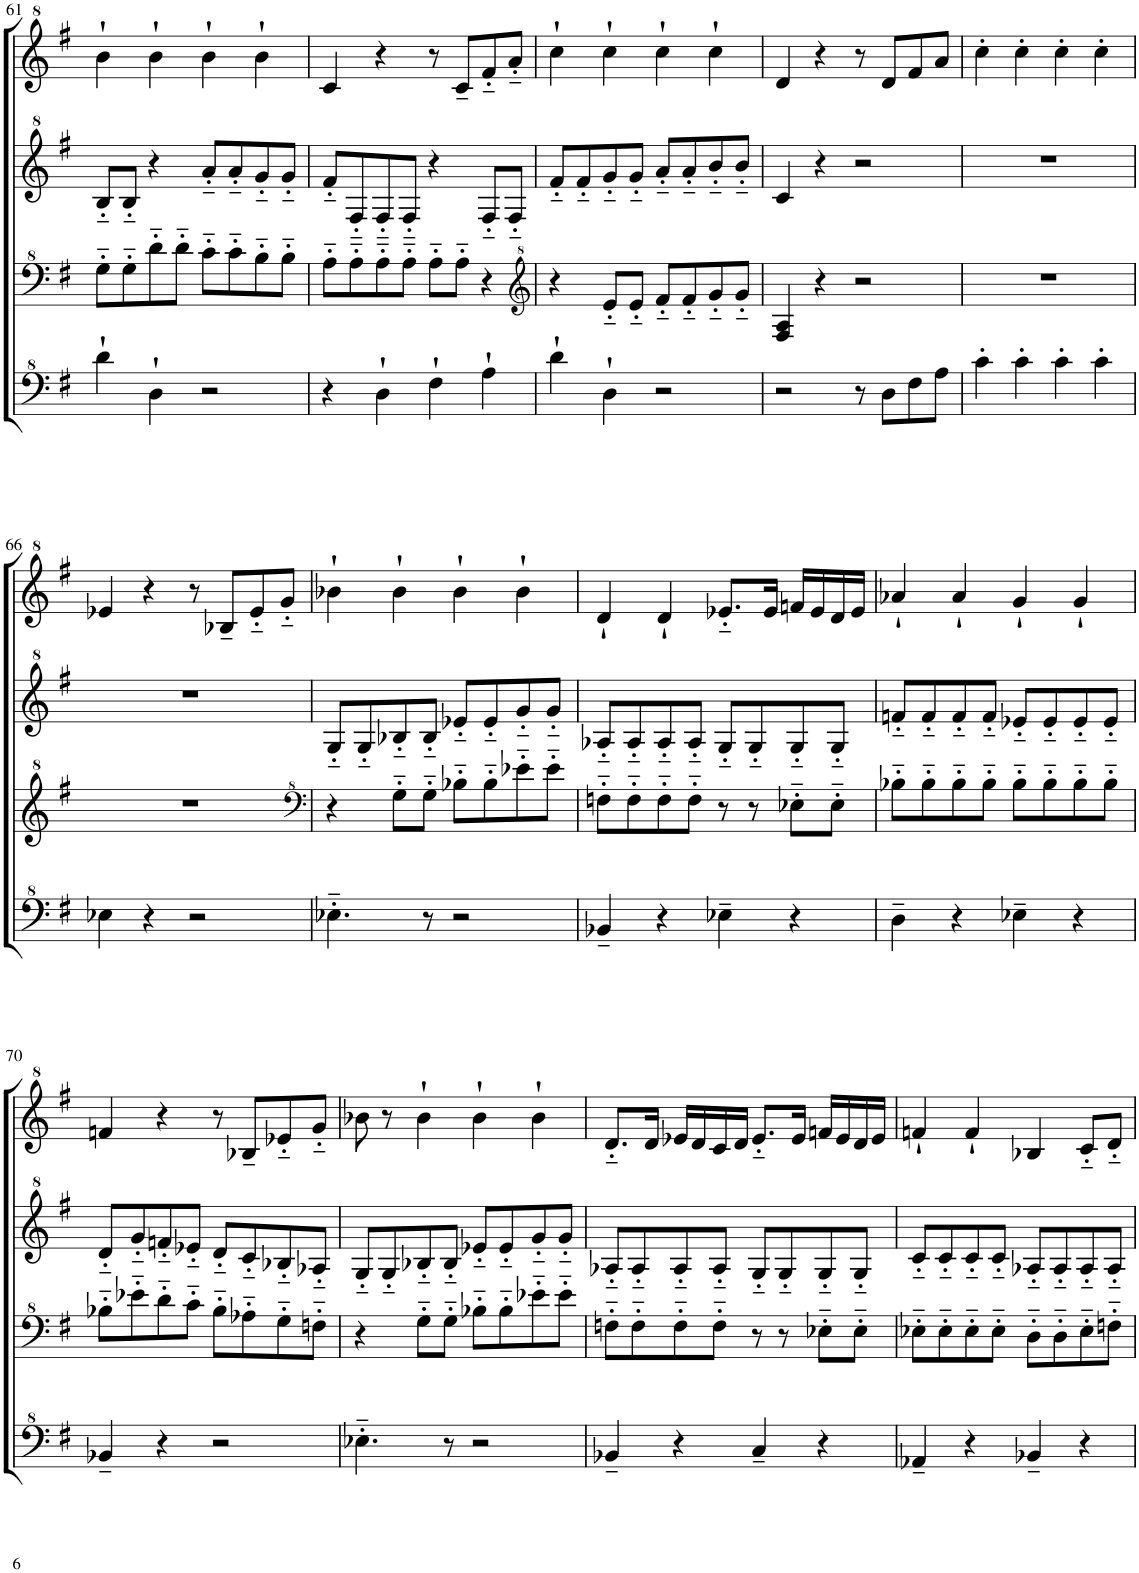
**kern	**kern	**kern	**kern
*part1	*part1	*part1	*part1
*staff4	*staff3	*staff2	*staff1
*I"Model III	*	*	*
!!LO:PB:g=z
*clefF^4	*clefF^4	*clefG^2	*clefG^2
*k[f#]	*k[f#]	*k[f#]	*k[f#]
*M2/2	*M2/2	*M2/2	*M2/2
*met(c|)	*met(c|)	*met(c|)	*met(c|)
=61	=61	=61	=61
4dd`\	8g'~\L	8b'~/L	4bb`\
.	8g'~\	8b'~/J	.
4d`\	8dd'~\	4r	4bb`\
.	8dd'~\J	.	.
2r	8cc'~\L	8aa'~/L	4bb`\
.	8cc'~\	8aa'~/	.
.	8b'~\	8gg'~/	4bb`\
.	8b'~\J	8gg'~/J	.
=62	=62	=62	=62
4r	8a'~\L	8ff#'~/L	4cc/
.	8a'~\	8f#'~/	.
4d`\	8a'~\	8f#'~/	4r
.	8a'~\J	8f#'~/J	.
4f#`\	8a'~\L	4r	8r
.	8a'~\J	.	8cc~/L
4a`\	4r	8f#'~/L	8ff#'~/
.	.	8f#'~/J	8aa'~/J
=63	=63	=63	=63
*	*clefG^2	*	*
4dd`\	4r	8ff#'~/L	4ccc`\
.	.	8ff#'~/	.
4d`\	8ee'~/L	8gg'~/	4ccc`\
.	8ee'~/J	8gg'~/J	.
2r	8ff#'~/L	8aa'~/L	4ccc`\
.	8ff#'~/	8aa'~/	.
.	8gg'~/	8bb'~/	4ccc`\
.	8gg'~/J	8bb'~/J	.
=64	=64	=64	=64
2r	4f#/ 4a/	4cc/	4dd/
.	4r	4r	4r
8r	2r	2r	8r
8d\L	.	.	8dd/L
8f#\	.	.	8ff#/
8a\J	.	.	8aa/J
=65	=65	=65	=65
4cc'\	1r	1r	4ccc'\
4cc'\	.	.	4ccc'\
4cc'\	.	.	4ccc'\
4cc'\	.	.	4ccc'\
!!LO:LB:g=z
=66	=66	=66	=66
4e-X\	1r	1r	4ee-X/
4r	.	.	4r
2r	.	.	8r
.	.	.	8b-X~/L
.	.	.	8ee-'~/
.	.	.	8gg'~/J
=67	=67	=67	=67
*	*clefF^4	*	*
4.e-X'~\	4r	8g'~/L	4bb-X`\
.	.	8g'~/	.
.	8g'~\L	8b-X'~/	4bb-`\
8r	8g'~\J	8b-'~/J	.
2r	8b-X'~\L	8ee-X'~/L	4bb-`\
.	8b-'~\	8ee-'~/	.
.	8ee-X'~\	8gg'~/	4bb-`\
.	8ee-'~\J	8gg'~/J	.
=68	=68	=68	=68
4B-X~/	8fn'~\L	8a-X'~/L	4dd`/
.	8f'~\	8a-'~/	.
4r	8f'~\	8a-'~/	4dd`/
.	8f'~\J	8a-'~/J	.
4e-X~\	8r	8g'~/L	8.ee-X'~/L
.	8r	8g'~/	.
.	.	.	16ee-/Jk
4r	8e-X'~\L	8g'~/	16ffn/LL
.	.	.	16ee-/
.	8e-'~\J	8g'~/J	16dd/
.	.	.	16ee-/JJ
=69	=69	=69	=69
4d~\	8b-X'~\L	8ffn'~/L	4aa-X`/
.	8b-'~\	8ff'~/	.
4r	8b-'~\	8ff'~/	4aa-`/
.	8b-'~\J	8ff'~/J	.
4e-X~\	8b-'~\L	8ee-X'~/L	4gg`/
.	8b-'~\	8ee-'~/	.
4r	8b-'~\	8ee-'~/	4gg`/
.	8b-'~\J	8ee-'~/J	.
!!LO:LB:g=z
=70	=70	=70	=70
4B-X~/	8b-X'~\L	8dd'~/L	4ffn/
.	8ee-X'~\	8gg'~/	.
4r	8dd'~\	8ffn'~/	4r
.	8cc'~\J	8ee-X'~/J	.
2r	8b-'~\L	8dd'~/L	8r
.	8a-X'~\	8cc'~/	8b-X~/L
.	8g'~\	8b-X'~/	8ee-X'~/
.	8fn'~\J	8a-X'~/J	8gg'~/J
=71	=71	=71	=71
4.e-X'~\	4r	8g'~/L	8bb-X\
.	.	8g'~/	8r
.	8g'~\L	8b-X'~/	4bb-`\
8r	8g'~\J	8b-'~/J	.
2r	8b-X'~\L	8ee-X'~/L	4bb-`\
.	8b-'~\	8ee-'~/	.
.	8ee-X'~\	8gg'~/	4bb-`\
.	8ee-'~\J	8gg'~/J	.
=72	=72	=72	=72
4B-X~/	8fn'~\L	8a-X'~/L	8.dd'~/L
.	8f'~\	8a-'~/	.
.	.	.	16dd/Jk
4r	8f'~\	8a-'~/	16ee-X/LL
.	.	.	16dd/
.	8f'~\J	8a-'~/J	16cc/
.	.	.	16dd/JJ
4c~/	8r	8g'~/L	8.ee-'~/L
.	8r	8g'~/	.
.	.	.	16ee-/Jk
4r	8e-X'~\L	8g'~/	16ffn/LL
.	.	.	16ee-/
.	8e-'~\J	8g'~/J	16dd/
.	.	.	16ee-/JJ
=73	=73	=73	=73
4A-X~/	8e-X'~\L	8cc'~/L	4ffn`/
.	8e-'~\	8cc'~/	.
4r	8e-'~\	8cc'~/	4ff`/
.	8e-'~\J	8cc'~/J	.
4B-X~/	8d'~\L	8a-X'~/L	4b-X/
.	8d'~\	8a-'~/	.
4r	8e-'~\	8a-'~/	8cc'~/L
.	8fn'~\J	8a-'~/J	8dd'~/J
=	=	=	=
*-	*-	*-	*-
